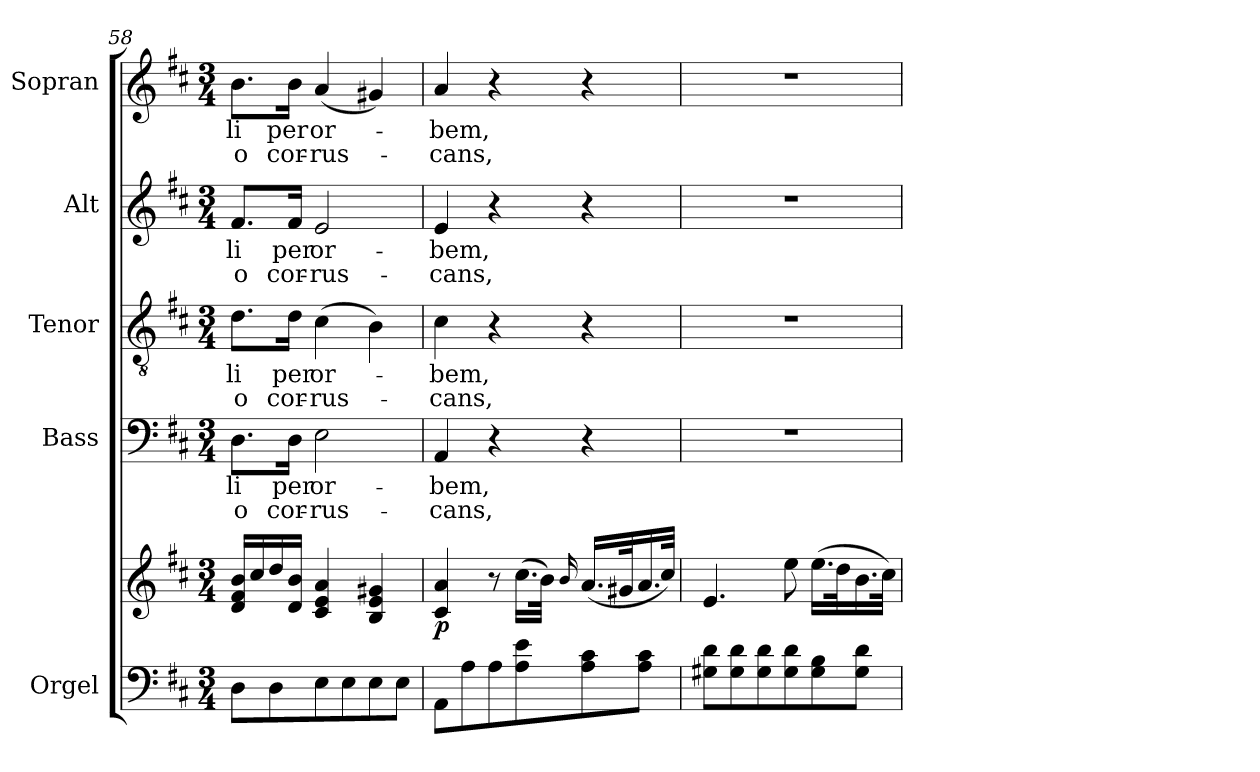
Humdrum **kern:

**kern	**kern	**dynam	**kern	**text	**text	**kern	**text	**text	**kern	**text	**text	**kern	**text	**text
*part5	*part5	*part5	*part4	*part4	*part4	*part3	*part3	*part3	*part2	*part2	*part2	*part1	*part1	*part1
*staff6	*staff5	*staff5/6	*staff4	*staff4	*staff4	*staff3	*staff3	*staff3	*staff2	*staff2	*staff2	*staff1	*staff1	*staff1
*I"Orgel	*	*	*I"Bass	*	*	*I"Tenor	*	*	*I"Alt	*	*	*I"Sopran	*	*
*I'Org.	*	*	*I'B.	*	*	*I'T.	*	*	*I'A.	*	*	*I'S.	*	*
!!LO:LB:g=z
*clefF4	*clefG2	*	*clefF4	*	*	*clefGv2	*	*	*clefG2	*	*	*clefG2	*	*
*k[f#c#]	*k[f#c#]	*	*k[f#c#]	*	*	*k[f#c#]	*	*	*k[f#c#]	*	*	*k[f#c#]	*	*
*D:	*D:	*	*D:	*	*	*D:	*	*	*D:	*	*	*D:	*	*
*M3/4	*M3/4	*	*M3/4	*	*	*M3/4	*	*	*M3/4	*	*	*M3/4	*	*
=58	=58	=58	=58	=58	=58	=58	=58	=58	=58	=58	=58	=58	=58	=58
!	!	!	!	!LO:LY:b	!LO:LY:b	!	!LO:LY:b	!LO:LY:b	!	!LO:LY:b	!LO:LY:b	!	!LO:LY:b	!LO:LY:b
8D\L	16d/ 16f#/ 16b/LL	.	8.D\L	-li	-o	8.d\L	-li	-o	8.f#/L	-li	-o	8.b\L	-li	-o
.	16cc#/	.	.	.	.	.	.	.	.	.	.	.	.	.
8D\	16dd/	.	.	.	.	.	.	.	.	.	.	.	.	.
!	!	!	!	!LO:LY:b	!LO:LY:b	!	!LO:LY:b	!LO:LY:b	!	!LO:LY:b	!LO:LY:b	!	!LO:LY:b	!LO:LY:b
.	16d/ 16b/JJ	.	16D\Jk	per	cor-	16d\Jk	per	cor-	16f#/Jk	per	cor-	16b\Jk	per	cor-
!	!	!	!	!LO:LY:b	!LO:LY:b	!	!LO:LY:b	!LO:LY:b	!	!LO:LY:b	!LO:LY:b	!	!LO:LY:b	!LO:LY:b
8E\	4c#/ 4e/ 4a/	.	2E\	or-	-rus-	(>4c#\	or-	-rus-	2e/	or-	-rus-	(<4a/	or-	-rus-
8E\	.	.	.	.	.	.	.	.	.	.	.	.	.	.
8E\	4B/ 4e/ 4g#X/	.	.	.	.	4B\)	.	.	.	.	.	4g#X/)	.	.
8E\J	.	.	.	.	.	.	.	.	.	.	.	.	.	.
=59	=59	=59	=59	=59	=59	=59	=59	=59	=59	=59	=59	=59	=59	=59
!	!	!LO:DY:b	!	!LO:LY:b	!LO:LY:b	!	!LO:LY:b	!LO:LY:b	!	!LO:LY:b	!LO:LY:b	!	!LO:LY:b	!LO:LY:b
8AA\L	4c#/ 4a/	p	4AA/	-bem,	-cans,	4c#\	-bem,	-cans,	4e/	-bem,	-cans,	4a/	-bem,	-cans,
8A\	.	.	.	.	.	.	.	.	.	.	.	.	.	.
8A\	8r	.	4r	.	.	4r	.	.	4r	.	.	4r	.	.
8A\ 8e\	(>16.cc#\LL	.	.	.	.	.	.	.	.	.	.	.	.	.
.	32b\JJk)	.	.	.	.	.	.	.	.	.	.	.	.	.
.	16qqb/	.	.	.	.	.	.	.	.	.	.	.	.	.
8A\ 8c#\	(<16.a/LL	.	4r	.	.	4r	.	.	4r	.	.	4r	.	.
.	32g#X/k	.	.	.	.	.	.	.	.	.	.	.	.	.
8A\ 8c#\J	16.a/	.	.	.	.	.	.	.	.	.	.	.	.	.
.	32cc#/JJk)	.	.	.	.	.	.	.	.	.	.	.	.	.
=60	=60	=60	=60	=60	=60	=60	=60	=60	=60	=60	=60	=60	=60	=60
8G#X\ 8d\L	4.e/	.	2.r	.	.	2.r	.	.	2.r	.	.	2.r	.	.
8G#\ 8d\	.	.	.	.	.	.	.	.	.	.	.	.	.	.
8G#\ 8d\	.	.	.	.	.	.	.	.	.	.	.	.	.	.
8G#\ 8d\	8ee\	.	.	.	.	.	.	.	.	.	.	.	.	.
8G#\ 8B\	(>16.ee\LL	.	.	.	.	.	.	.	.	.	.	.	.	.
.	32dd\k	.	.	.	.	.	.	.	.	.	.	.	.	.
8G#\ 8d\J	16.b\	.	.	.	.	.	.	.	.	.	.	.	.	.
.	32cc#\JJk)	.	.	.	.	.	.	.	.	.	.	.	.	.
=	=	=	=	=	=	=	=	=	=	=	=	=	=	=
*-	*-	*-	*-	*-	*-	*-	*-	*-	*-	*-	*-	*-	*-	*-
